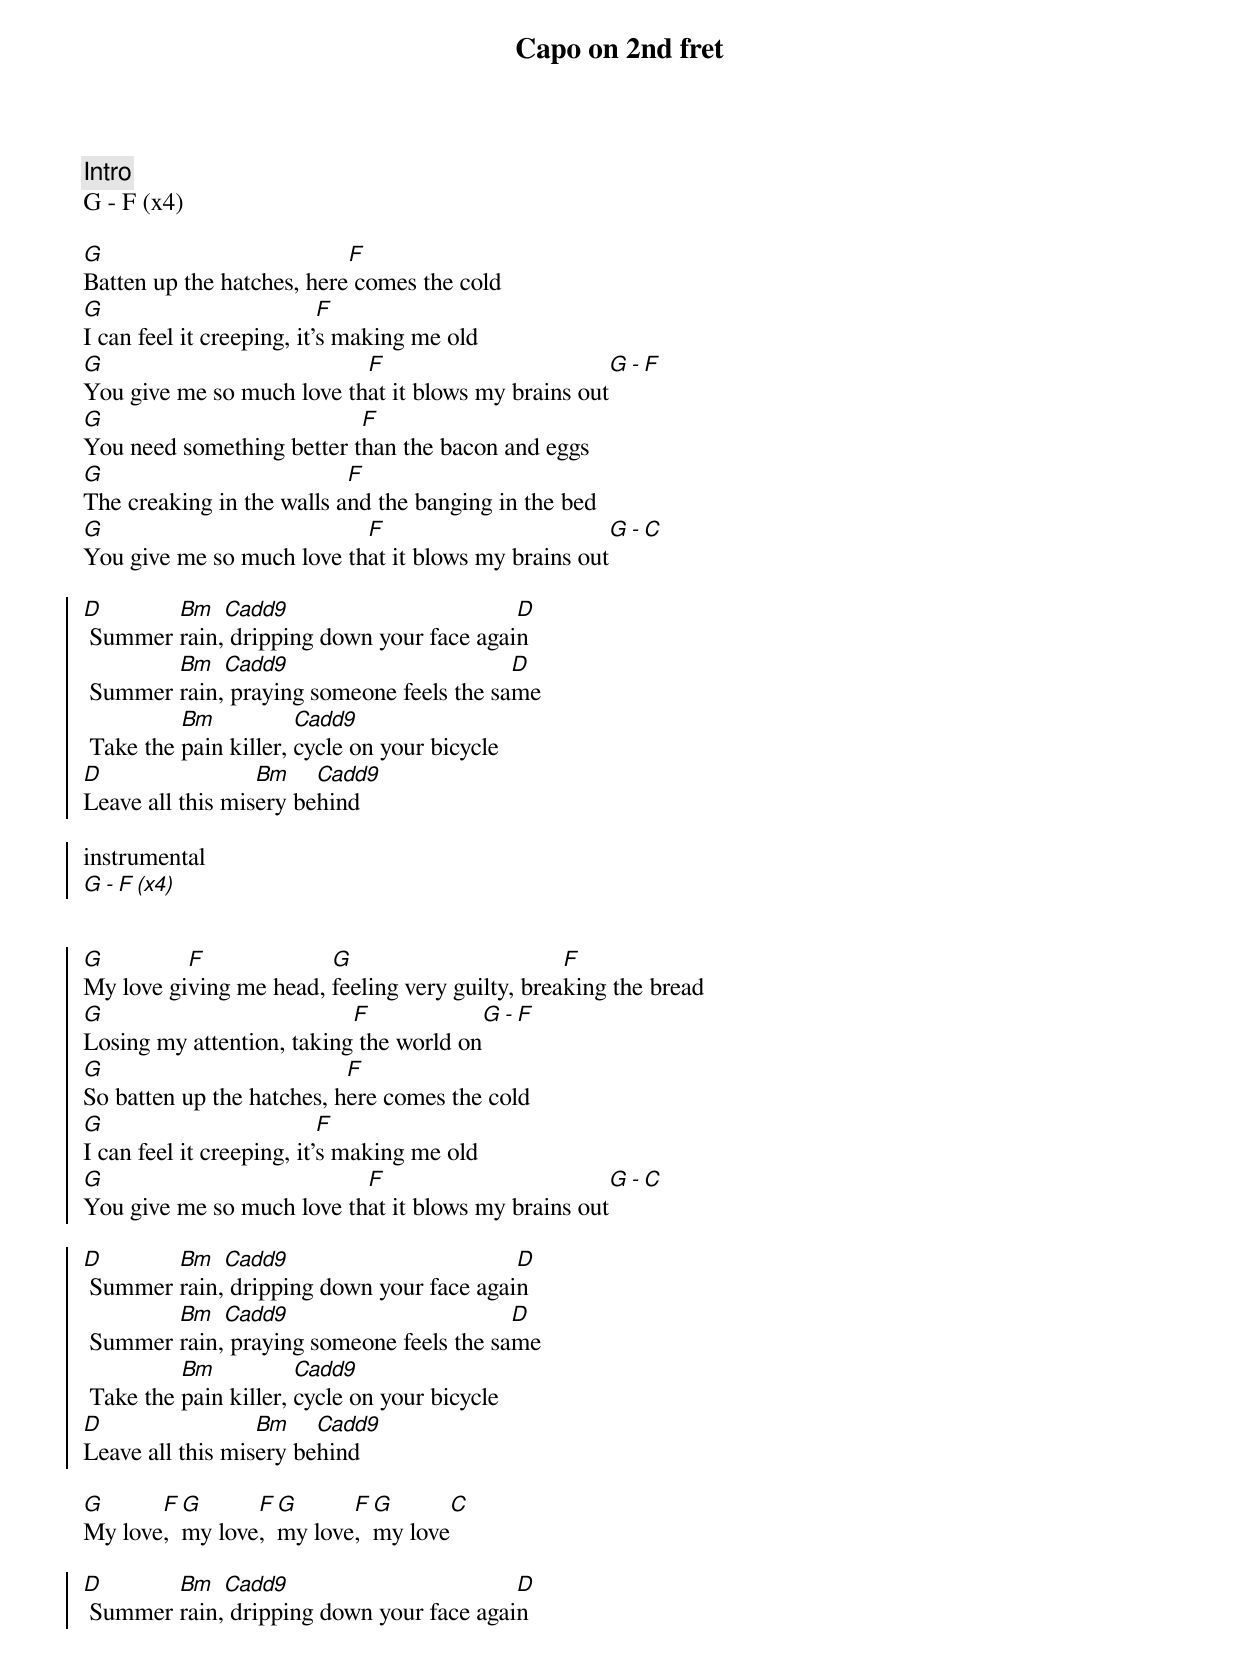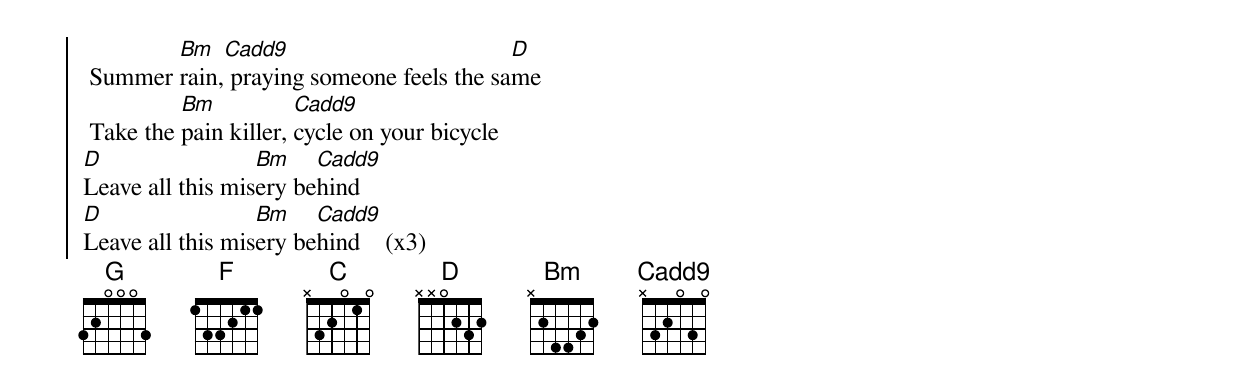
Capo on 2nd fret

Intro
G - F (x4)

G                          F
Batten up the hatches, here comes the cold
G                          F
I can feel it creeping, it's making me old
G                          F                        G - F
You give me so much love that it blows my brains out
G                          F
You need something better than the bacon and eggs
G                          F
The creaking in the walls and the banging in the bed
G                          F                        G - C
You give me so much love that it blows my brains out

{start_of_chorus}
D       Bm   Cadd9                        D
 Summer rain, dripping down your face again
        Bm   Cadd9                        D
 Summer rain, praying someone feels the same
          Bm           Cadd9
 Take the pain killer, cycle on your bicycle
D                 Bm    Cadd9
Leave all this misery behind

instrumental
G - F (x4)


G         F             G                        F
My love giving me head, feeling very guilty, breaking the bread
G                          F            G - F
Losing my attention, taking the world on
G                          F
So batten up the hatches, here comes the cold
G                          F
I can feel it creeping, it's making me old
G                          F                        G - C
You give me so much love that it blows my brains out

{start_of_chorus}
D       Bm   Cadd9                        D
 Summer rain, dripping down your face again
        Bm   Cadd9                        D
 Summer rain, praying someone feels the same
          Bm           Cadd9
 Take the pain killer, cycle on your bicycle
D                 Bm    Cadd9
Leave all this misery behind

{start_of_bridge}
G      F G      F G      F G      C
My love, my love, my love, my love

{start_of_chorus}
D       Bm   Cadd9                        D
 Summer rain, dripping down your face again
        Bm   Cadd9                        D
 Summer rain, praying someone feels the same
          Bm           Cadd9
 Take the pain killer, cycle on your bicycle
D                 Bm    Cadd9
Leave all this misery behind
D                 Bm    Cadd9
Leave all this misery behind    (x3)
